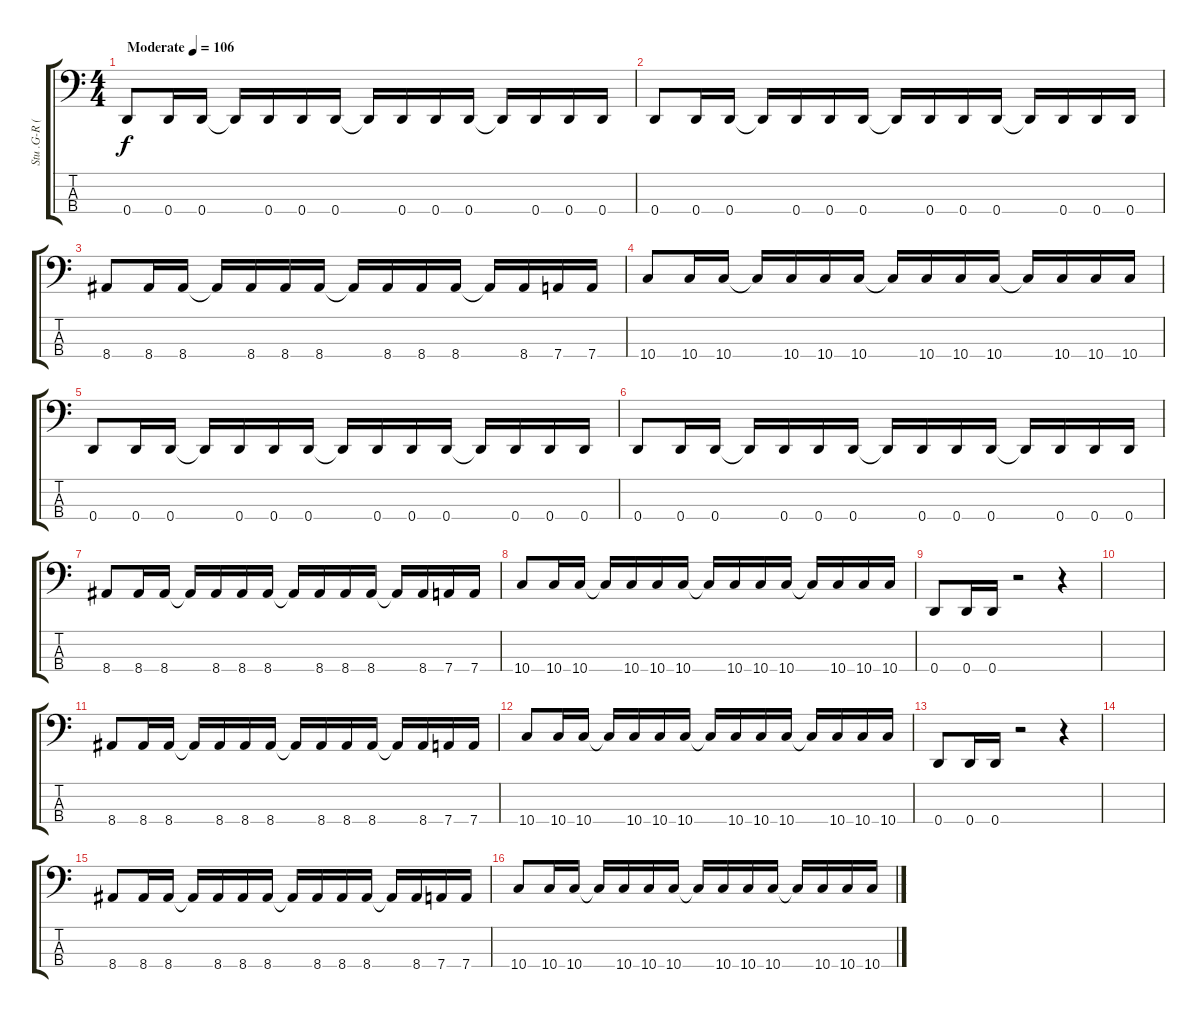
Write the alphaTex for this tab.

\track ("Stu .G-R (Bass)" "Stu .G-R (") {instrument electricbasspick}
\staff {score tabs}
\tuning (G2 D2 A1 D1) {hide}
\ts (4 4)
\tempo (106 "Moderate")
\clef f4
\ks c
0.4.8{dy f instrument electricbasspick} 0.4.16 0.4.16 0.4{t}.16 0.4.16 0.4.16 0.4.16 0.4{t}.16 0.4.16 0.4.16 0.4.16 0.4{t}.16 0.4.16 0.4.16 0.4.16 |
0.4.8 0.4.16 0.4.16 0.4{t}.16 0.4.16 0.4.16 0.4.16 0.4{t}.16 0.4.16 0.4.16 0.4.16 0.4{t}.16 0.4.16 0.4.16 0.4.16 |
8.4.8 8.4.16 8.4.16 8.4{t}.16 8.4.16 8.4.16 8.4.16 8.4{t}.16 8.4.16 8.4.16 8.4.16 8.4{t}.16 8.4.16 7.4.16 7.4.16 |
10.4.8 10.4.16 10.4.16 10.4{t}.16 10.4.16 10.4.16 10.4.16 10.4{t}.16 10.4.16 10.4.16 10.4.16 10.4{t}.16 10.4.16 10.4.16 10.4.16 |
0.4.8 0.4.16 0.4.16 0.4{t}.16 0.4.16 0.4.16 0.4.16 0.4{t}.16 0.4.16 0.4.16 0.4.16 0.4{t}.16 0.4.16 0.4.16 0.4.16 |
0.4.8 0.4.16 0.4.16 0.4{t}.16 0.4.16 0.4.16 0.4.16 0.4{t}.16 0.4.16 0.4.16 0.4.16 0.4{t}.16 0.4.16 0.4.16 0.4.16 |
8.4.8 8.4.16 8.4.16 8.4{t}.16 8.4.16 8.4.16 8.4.16 8.4{t}.16 8.4.16 8.4.16 8.4.16 8.4{t}.16 8.4.16 7.4.16 7.4.16 |
10.4.8 10.4.16 10.4.16 10.4{t}.16 10.4.16 10.4.16 10.4.16 10.4{t}.16 10.4.16 10.4.16 10.4.16 10.4{t}.16 10.4.16 10.4.16 10.4.16 |
0.4.8 0.4.16 0.4.16 r.2 r.4 |
|
8.4.8 8.4.16 8.4.16 8.4{t}.16 8.4.16 8.4.16 8.4.16 8.4{t}.16 8.4.16 8.4.16 8.4.16 8.4{t}.16 8.4.16 7.4.16 7.4.16 |
10.4.8 10.4.16 10.4.16 10.4{t}.16 10.4.16 10.4.16 10.4.16 10.4{t}.16 10.4.16 10.4.16 10.4.16 10.4{t}.16 10.4.16 10.4.16 10.4.16 |
0.4.8 0.4.16 0.4.16 r.2 r.4 |
|
8.4.8 8.4.16 8.4.16 8.4{t}.16 8.4.16 8.4.16 8.4.16 8.4{t}.16 8.4.16 8.4.16 8.4.16 8.4{t}.16 8.4.16 7.4.16 7.4.16 |
10.4.8 10.4.16 10.4.16 10.4{t}.16 10.4.16 10.4.16 10.4.16 10.4{t}.16 10.4.16 10.4.16 10.4.16 10.4{t}.16 10.4.16 10.4.16 10.4.16
